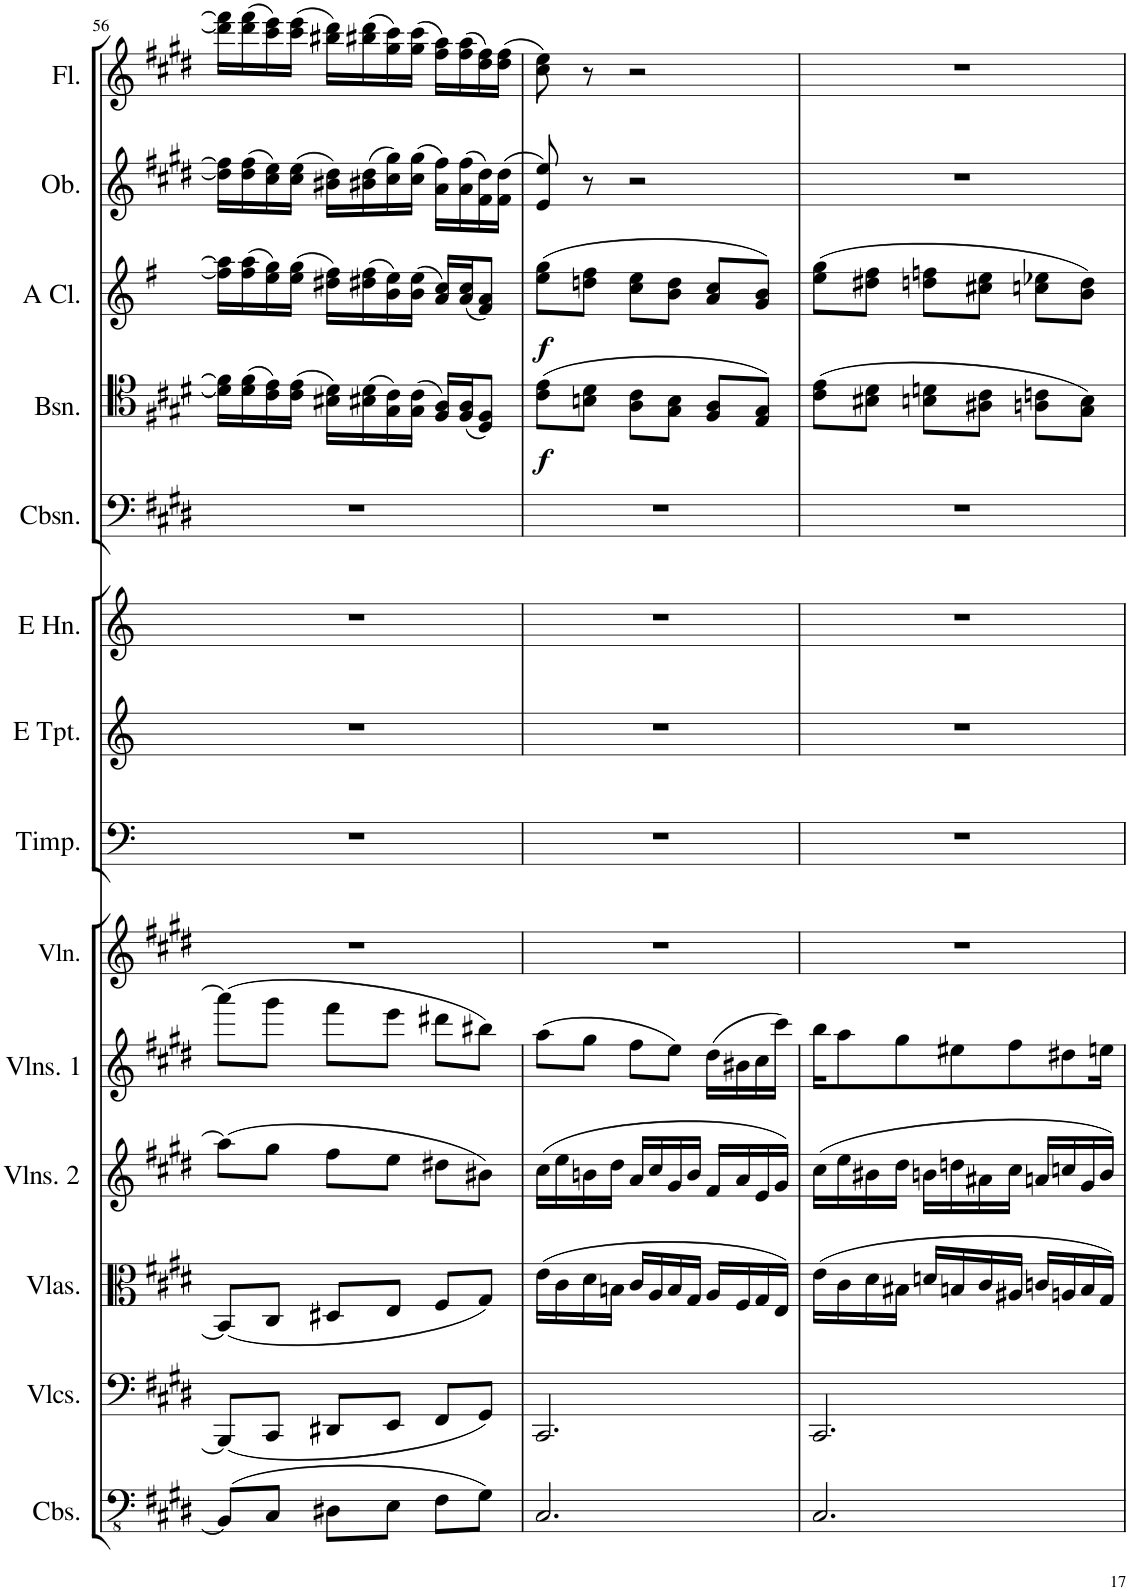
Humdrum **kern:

**kern	**kern	**kern	**kern	**kern	**kern	**kern	**kern	**kern	**kern	**kern	**dynam	**kern	**dynam	**kern	**kern
*part14	*part13	*part12	*part11	*part10	*part9	*part8	*part7	*part6	*part5	*part4	*part4	*part3	*part3	*part2	*part1
*staff14	*staff13	*staff12	*staff11	*staff10	*staff9	*staff8	*staff7	*staff6	*staff5	*staff4	*staff4	*staff3	*staff3	*staff2	*staff1
*I"Contrabasses	*I"Violoncellos	*I"Violas	*I"Violins 2	*I"Violins 1	*I"Solo Violin	*I"Timpani	*I"Trumpet 1 2 in E	*I"Horn 1 2 in E	*I"Contrabassoon	*I"Bassoon 1 2	*	*I"A Clarinet 1 2	*	*I"Oboe 1 2	*I"Flute 1 2
*I'Cbs.	*I'Vlcs.	*I'Vlas.	*I'Vlns. 2	*I'Vlns. 1	*I'Vln.	*I'Timp.	*	*	*I'Cbsn.	*I'Bsn.	*	*I'A Cl.	*	*I'Ob.	*I'Fl.
!!LO:PB:g=z
*clefFv4	*clefF4	*clefC3	*clefG2	*clefG2	*clefG2	*clefF4	*clefG2	*clefG2	*clefF4	*clefC4	*	*clefG2	*	*clefG2	*clefG2
*	*	*	*	*	*	*	*Trd-2c-4	*Trd5c8	*Trd7c12	*	*	*Trd2c3	*	*	*
*k[f#c#g#d#]	*k[f#c#g#d#]	*k[f#c#g#d#]	*k[f#c#g#d#]	*k[f#c#g#d#]	*k[f#c#g#d#]	*k[]	*k[]	*k[]	*k[f#c#g#d#]	*k[f#c#g#d#]	*	*k[f#]	*	*k[f#c#g#d#]	*k[f#c#g#d#]
*M3/4	*M3/4	*M3/4	*M3/4	*M3/4	*M3/4	*M3/4	*M3/4	*M3/4	*M3/4	*M3/4	*	*M3/4	*	*M3/4	*M3/4
=56	=56	=56	=56	=56	=56	=56	=56	=56	=56	=56	=56	=56	=56	=56	=56
(8BBB#/L]	(8BBB#/L]	(8BB#/L]	(8aa\L]	(8aaa\L]	2.r	2.r	2.r	2.r	2.r	16d#\] 16f#\]LL	.	16ff#\] 16aa\]LL	.	16dd#\] 16ff#\]LL	16ddd#\] 16fff#\]LL
.	.	.	.	.	.	.	.	.	.	(16d#\ 16f#\	.	(16ff#\ 16aa\	.	(16dd#\ 16ff#\	(16ddd#\ 16fff#\
8CC#/J	8CC#/J	8C#/J	8gg#\J	8ggg#\J	.	.	.	.	.	16c#\ 16e\)	.	16ee\ 16gg\)	.	16cc#\ 16ee\)	16ccc#\ 16eee\)
.	.	.	.	.	.	.	.	.	.	(16c#\ 16e\JJ	.	(16ee\ 16gg\JJ	.	(16cc#\ 16ee\JJ	(16ccc#\ 16eee\JJ
8DD#X\L	8DD#X/L	8D#X/L	8ff#\L	8fff#\L	.	.	.	.	.	16B#X\ 16d#\LL)	.	16dd#X\ 16ff#\LL)	.	16b#X\ 16dd#\LL)	16bb#X\ 16ddd#\LL)
.	.	.	.	.	.	.	.	.	.	(16B#X\ 16d#\	.	(16dd#X\ 16ff#\	.	(16b#X\ 16dd#\	(16bb#X\ 16ddd#\
8EE\J	8EE/J	8E/J	8ee\J	8eee\J	.	.	.	.	.	16G#\ 16c#\)	.	16b\ 16ee\)	.	16cc#\ 16gg#\)	16gg#\ 16ccc#\)
.	.	.	.	.	.	.	.	.	.	(16G#\ 16c#\JJ	.	(16b\ 16ee\JJ	.	(16cc#\ 16gg#\JJ	(16gg#\ 16ccc#\JJ
8FF#\L	8FF#/L	8F#/L	8dd#X\L	8ddd#X\L	.	.	.	.	.	16F#/ 16A/LL)	.	16a/ 16cc/LL)	.	16a\ 16ff#\LL)	16ff#\ 16aa\LL)
.	.	.	.	.	.	.	.	.	.	(16F#/ 16A/J	.	(16a/ 16cc/J	.	(16a\ 16ff#\	(16ff#\ 16aa\
8GG#\J)	8GG#/J)	8G#/J)	8b#X\J)	8bb#X\J)	.	.	.	.	.	8D#/ 8F#/J)	.	8f#/ 8a/J)	.	16f#\ 16dd#\)	16dd#\ 16ff#\)
.	.	.	.	.	.	.	.	.	.	.	.	.	.	(16f#\ 16dd#\JJ	(16dd#\ 16ff#\JJ
=57	=57	=57	=57	=57	=57	=57	=57	=57	=57	=57	=57	=57	=57	=57	=57
!	!	!	!	!	!	!	!	!	!	!	!LO:DY:b	!	!LO:DY:b	!	!
2.CC#/	2.CC#/	(16e\LL	(16cc#\LL	(8aa\L	2.r	2.r	2.r	2.r	2.r	(8c#\ 8e\L	f	(8ee\ 8gg\L	f	8e/ 8ee/)	8cc#\ 8ee\)
.	.	16c#\	16ee\	.	.	.	.	.	.	.	.	.	.	.	.
.	.	16d#\	16bn\	8gg#\J	.	.	.	.	.	8Bn\ 8d#\J	.	8ddn\ 8ff#\J	.	8r	8r
.	.	16Bn\JJ	16dd#\JJ	.	.	.	.	.	.	.	.	.	.	.	.
.	.	16c#/LL	16a/LL	8ff#\L	.	.	.	.	.	8A\ 8c#\L	.	8cc\ 8ee\L	.	2r	2r
.	.	16A/	16cc#/	.	.	.	.	.	.	.	.	.	.	.	.
.	.	16B/	16g#/	8ee\J)	.	.	.	.	.	8G#\ 8B\J	.	8b\ 8dd\J	.	.	.
.	.	16G#/JJ	16b/JJ	.	.	.	.	.	.	.	.	.	.	.	.
.	.	16A/LL	16f#/LL	(16dd#\LL	.	.	.	.	.	8F#/ 8A/L	.	8a/ 8cc/L	.	.	.
.	.	16F#/	16a/	16b#X\	.	.	.	.	.	.	.	.	.	.	.
.	.	16G#/	16e/	16cc#\	.	.	.	.	.	8E/ 8G#/J)	.	8g/ 8b/J)	.	.	.
.	.	16E/JJ)	16g#/JJ)	16ccc#\JJ)	.	.	.	.	.	.	.	.	.	.	.
=58	=58	=58	=58	=58	=58	=58	=58	=58	=58	=58	=58	=58	=58	=58	=58
2.CC#/	2.CC#/	(16e\LL	(16cc#\LL	16bb\KL	2.r	2.r	2.r	2.r	2.r	(8c#\ 8e\L	.	(8ee\ 8gg\L	.	2.r	2.r
.	.	16c#\	16ee\	8aa\	.	.	.	.	.	.	.	.	.	.	.
.	.	16d#\	16b#X\	.	.	.	.	.	.	8B#X\ 8d#\J	.	8dd#X\ 8ff#\J	.	.	.
.	.	16B#X\JJ	16dd#\JJ	8gg#\	.	.	.	.	.	.	.	.	.	.	.
.	.	16dn/LL	16bn\LL	.	.	.	.	.	.	8Bn\ 8dn\L	.	8ddn\ 8ffn\L	.	.	.
.	.	16Bn/	16ddn\	8ee#X\	.	.	.	.	.	.	.	.	.	.	.
.	.	16c#/	16a#X\	.	.	.	.	.	.	8A#X\ 8c#\J	.	8cc#X\ 8ee\J	.	.	.
.	.	16A#X/JJ	16cc#\JJ	8ff#\	.	.	.	.	.	.	.	.	.	.	.
.	.	16cn/LL	16an/LL	.	.	.	.	.	.	8An\ 8cn\L	.	8ccn\ 8ee-X\L	.	.	.
.	.	16An/	16ccn/	8dd#X\	.	.	.	.	.	.	.	.	.	.	.
.	.	16B/	16g#/	.	.	.	.	.	.	8G#\ 8B\J)	.	8b\ 8dd\J)	.	.	.
.	.	16G#/JJ)	16b/JJ)	16een\Jk	.	.	.	.	.	.	.	.	.	.	.
=	=	=	=	=	=	=	=	=	=	=	=	=	=	=	=
*-	*-	*-	*-	*-	*-	*-	*-	*-	*-	*-	*-	*-	*-	*-	*-
